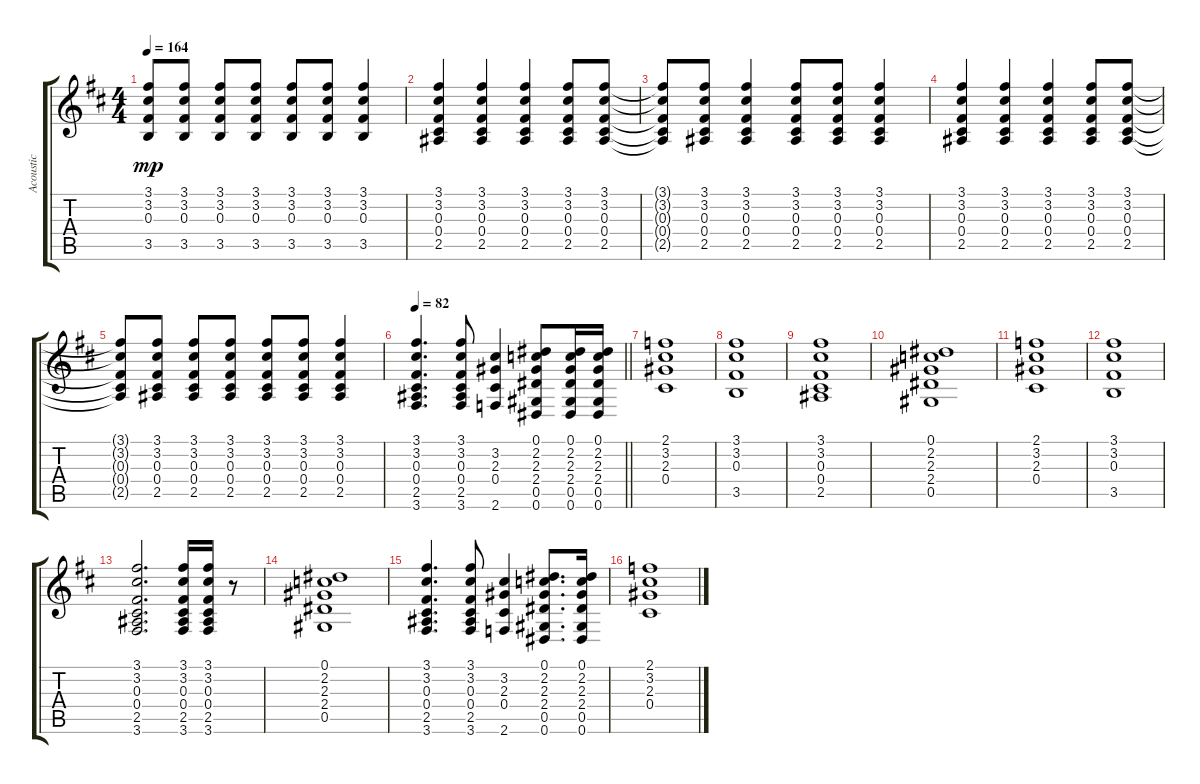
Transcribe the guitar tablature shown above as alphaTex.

\track ("Acoustic" "Acoustic") {instrument acousticguitarsteel}
\staff {score tabs}
\tuning (Eb4 Bb3 Gb3 Db3 Ab2 Eb2) {hide}
\ts (4 4)
\tempo 164
\clef g2
\ks d
(3.1{t} 3.2{t} 0.3{t} 3.5{t}).8{dy mp} (3.1 3.2 0.3 3.5).8 (3.1 3.2 0.3 3.5).8 (3.1 3.2 0.3 3.5).8 (3.1 3.2 0.3 3.5).8 (3.1 3.2 0.3 3.5).8 (3.1 3.2 0.3 3.5).4 |
(3.1 3.2 0.3 0.4 2.5).4 (3.1 3.2 0.3 0.4 2.5).4 (3.1 3.2 0.3 0.4 2.5).4 (3.1 3.2 0.3 0.4 2.5).8 (3.1 3.2 0.3 0.4 2.5).8 |
(3.1{t} 3.2{t} 0.3{t} 0.4{t} 2.5{t}).8 (3.1 3.2 0.3 0.4 2.5).8 (3.1 3.2 0.3 0.4 2.5).4 (3.1 3.2 0.3 0.4 2.5).8 (3.1 3.2 0.3 0.4 2.5).8 (3.1 3.2 0.3 0.4 2.5).4 |
(3.1 3.2 0.3 0.4 2.5).4 (3.1 3.2 0.3 0.4 2.5).4 (3.1 3.2 0.3 0.4 2.5).4 (3.1 3.2 0.3 0.4 2.5).8 (3.1 3.2 0.3 0.4 2.5).8 |
(3.1{t} 3.2{t} 0.3{t} 0.4{t} 2.5{t}).8 (3.1 3.2 0.3 0.4 2.5).8 (3.1 3.2 0.3 0.4 2.5).8 (3.1 3.2 0.3 0.4 2.5).8 (3.1 3.2 0.3 0.4 2.5).8 (3.1 3.2 0.3 0.4 2.5).8 (3.1 3.2 0.3 0.4 2.5).4 |
\tempo 82
\barLineRight lightlight
(3.1 3.2 0.3 0.4 2.5 3.6).4{d} (3.1 3.2 0.3 0.4 2.5 3.6).8 (3.2 2.3 0.4 2.6).4 (0.1 2.2 2.3 2.4 0.5 0.6).8 (0.1 2.2 2.3 2.4 0.5 0.6).16 (0.1 2.2 2.3 2.4 0.5 0.6).16 |
(2.1 3.2 2.3 0.4).1 |
(3.1 3.2 0.3 3.5).1 |
(3.1 3.2 0.3 0.4 2.5).1 |
(0.1 2.2 2.3 2.4 0.5).1 |
(2.1 3.2 2.3 0.4).1 |
(3.1 3.2 0.3 3.5).1 |
(3.1 3.2 0.3 0.4 2.5 3.6).2{d} (3.1 3.2 0.3 0.4 2.5 3.6).16 (3.1 3.2 0.3 0.4 2.5 3.6).16 r.8 |
(0.1 2.2 2.3 2.4 0.5).1 |
(3.1 3.2 0.3 0.4 2.5 3.6).4{d} (3.1 3.2 0.3 0.4 2.5 3.6).8 (3.2 2.3 0.4 2.6).4 (0.1 2.2 2.3 2.4 0.5 0.6).8{d} (0.1 2.2 2.3 2.4 0.5 0.6).16 |
(2.1 3.2 2.3 0.4).1
